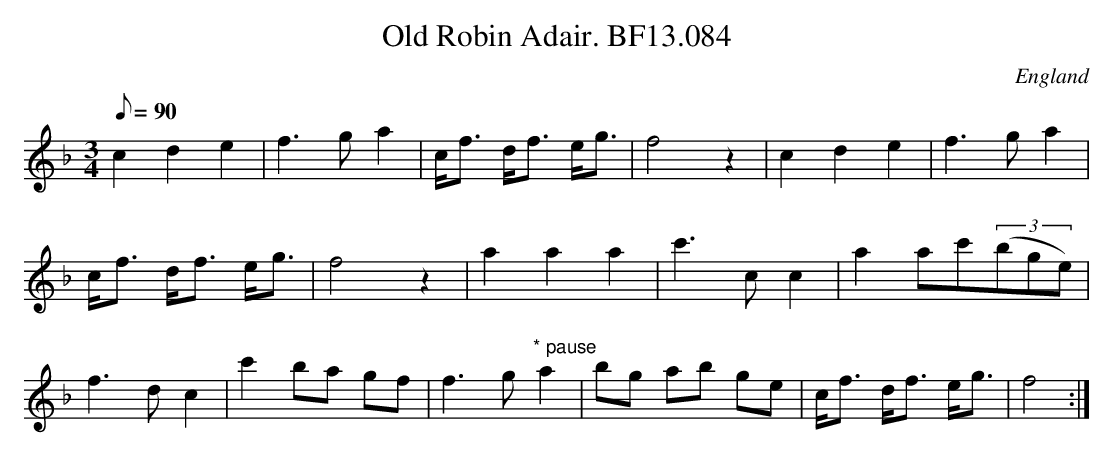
X:1
T:Old Robin Adair. BF13.084
M:3/4
L:1/8
Q:90
O:England
K:F major
c2d2e2|f3ga2|c<f d<f e<g|f4z2|c2d2e2|f3ga2|!
c<f d<f e<g|f4 z2|a2a2a2|c'3cc2|a2ac'((3bge)|!
f3dc2|c'2 ba gf|f3g"* pause"a2| bg ab ge|c<f d<f e<g|f4:|
